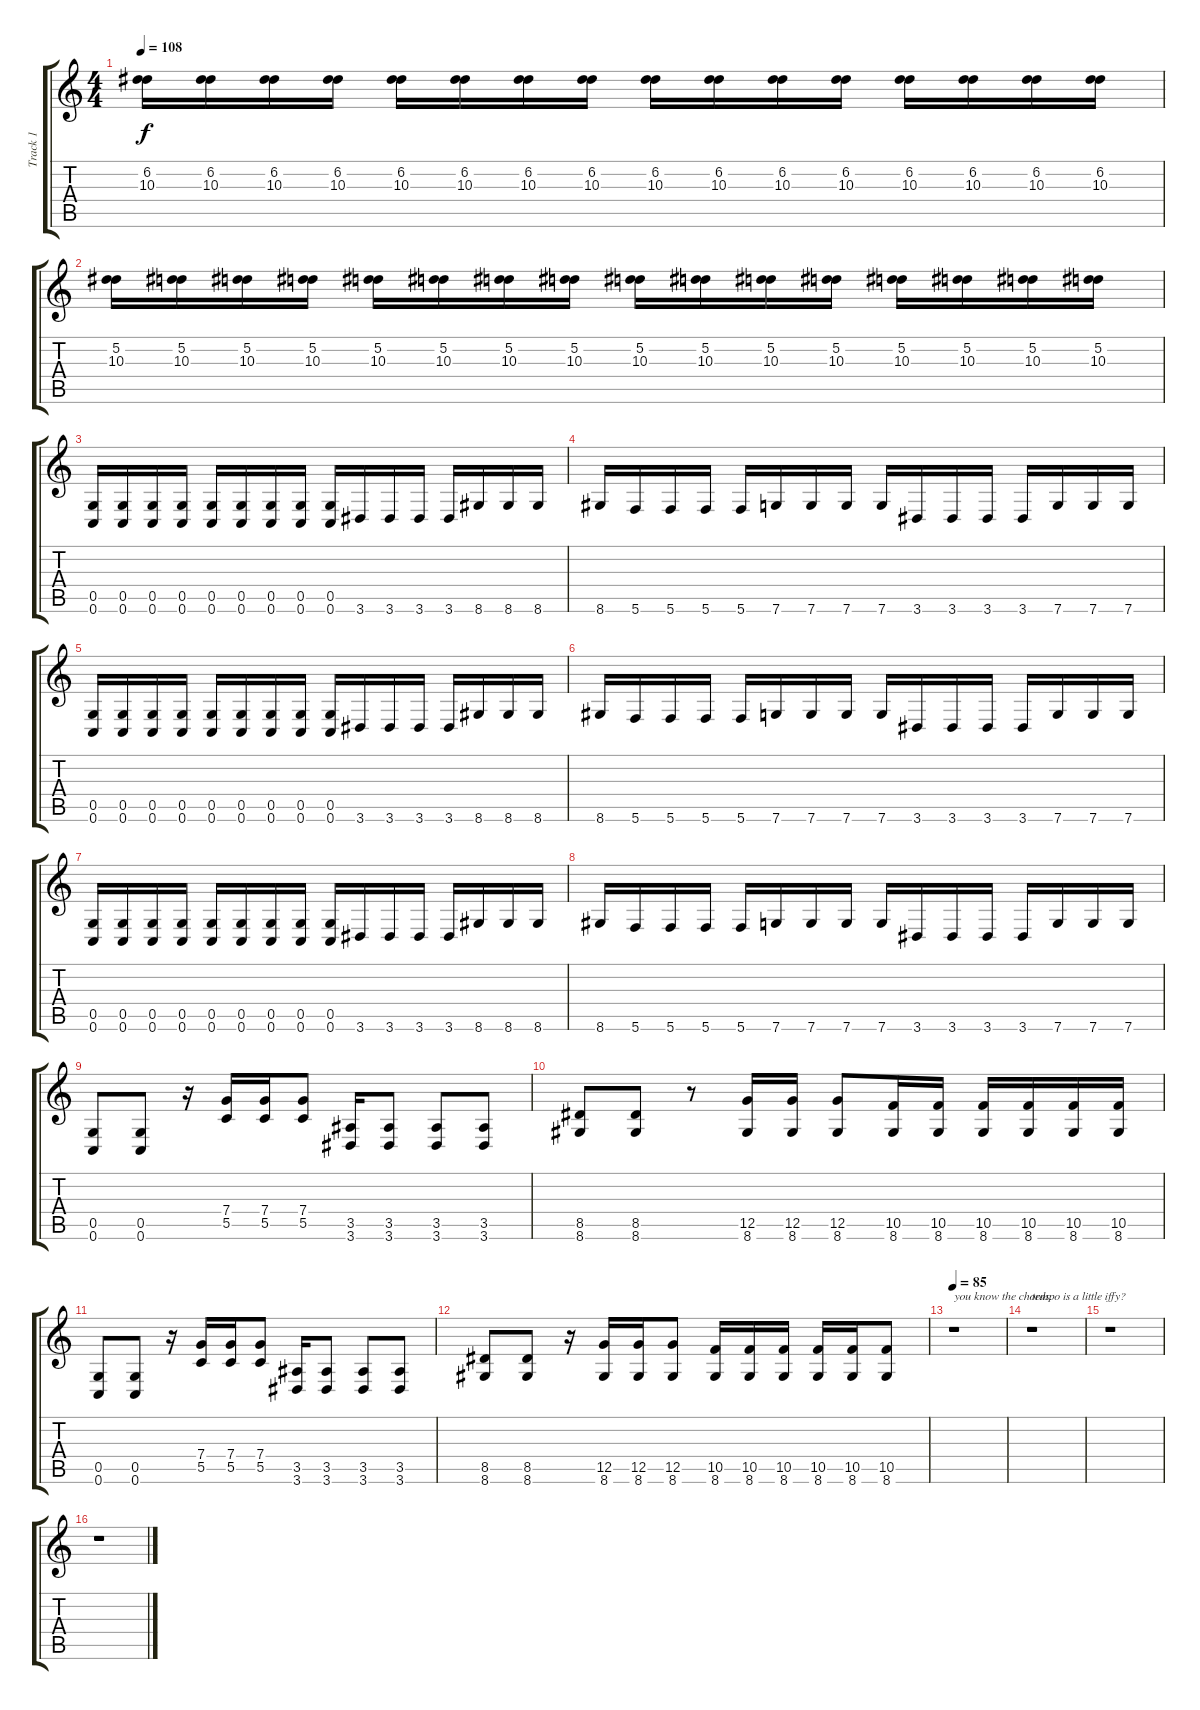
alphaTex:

\track ("Track 1" "Track 1") {instrument distortionguitar}
\staff {score tabs}
\tuning (D4 A3 F3 C3 G2 C2) {hide}
\ts (4 4)
\tempo 108
\clef g2
\ks c
(6.2 10.3).16{dy f} (6.2 10.3).16 (6.2 10.3).16 (6.2 10.3).16 (6.2 10.3).16 (6.2 10.3).16 (6.2 10.3).16 (6.2 10.3).16 (6.2 10.3).16 (6.2 10.3).16 (6.2 10.3).16 (6.2 10.3).16 (6.2 10.3).16 (6.2 10.3).16 (6.2 10.3).16 (6.2 10.3).16 |
(5.2 10.3).16 (5.2 10.3).16 (5.2 10.3).16 (5.2 10.3).16 (5.2 10.3).16 (5.2 10.3).16 (5.2 10.3).16 (5.2 10.3).16 (5.2 10.3).16 (5.2 10.3).16 (5.2 10.3).16 (5.2 10.3).16 (5.2 10.3).16 (5.2 10.3).16 (5.2 10.3).16 (5.2 10.3).16 |
(0.5 0.6).16 (0.5 0.6).16 (0.5 0.6).16 (0.5 0.6).16 (0.5 0.6).16 (0.5 0.6).16 (0.5 0.6).16 (0.5 0.6).16 (0.5 0.6).16 3.6.16 3.6.16 3.6.16 3.6.16 8.6.16 8.6.16 8.6.16 |
8.6.16 5.6.16 5.6.16 5.6.16 5.6.16 7.6.16 7.6.16 7.6.16 7.6.16 3.6.16 3.6.16 3.6.16 3.6.16 7.6.16 7.6.16 7.6.16 |
(0.5 0.6).16 (0.5 0.6).16 (0.5 0.6).16 (0.5 0.6).16 (0.5 0.6).16 (0.5 0.6).16 (0.5 0.6).16 (0.5 0.6).16 (0.5 0.6).16 3.6.16 3.6.16 3.6.16 3.6.16 8.6.16 8.6.16 8.6.16 |
8.6.16 5.6.16 5.6.16 5.6.16 5.6.16 7.6.16 7.6.16 7.6.16 7.6.16 3.6.16 3.6.16 3.6.16 3.6.16 7.6.16 7.6.16 7.6.16 |
(0.5 0.6).16 (0.5 0.6).16 (0.5 0.6).16 (0.5 0.6).16 (0.5 0.6).16 (0.5 0.6).16 (0.5 0.6).16 (0.5 0.6).16 (0.5 0.6).16 3.6.16 3.6.16 3.6.16 3.6.16 8.6.16 8.6.16 8.6.16 |
8.6.16 5.6.16 5.6.16 5.6.16 5.6.16 7.6.16 7.6.16 7.6.16 7.6.16 3.6.16 3.6.16 3.6.16 3.6.16 7.6.16 7.6.16 7.6.16 |
(0.5 0.6).8 (0.5 0.6).8 r.16 (7.4 5.5).16 (7.4 5.5).16 (7.4 5.5).8 (3.5 3.6).16 (3.5 3.6).8 (3.5 3.6).8 (3.5 3.6).8 |
(8.5 8.6).8 (8.5 8.6).8 r.8 (12.5 8.6).16 (12.5 8.6).16 (12.5 8.6).8 (10.5 8.6).16 (10.5 8.6).16 (10.5 8.6).16 (10.5 8.6).16 (10.5 8.6).16 (10.5 8.6).16 |
(0.5 0.6).8 (0.5 0.6).8 r.16 (7.4 5.5).16 (7.4 5.5).16 (7.4 5.5).8 (3.5 3.6).16 (3.5 3.6).8 (3.5 3.6).8 (3.5 3.6).8 |
(8.5 8.6).8 (8.5 8.6).8 r.16 (12.5 8.6).16 (12.5 8.6).16 (12.5 8.6).8 (10.5 8.6).16 (10.5 8.6).16 (10.5 8.6).16 (10.5 8.6).16 (10.5 8.6).16 (10.5 8.6).8 |
\tempo 85
r.1{txt "you know the chords."} |
r.1{txt "tempo is a little iffy? "} |
r.1 |
r.1
